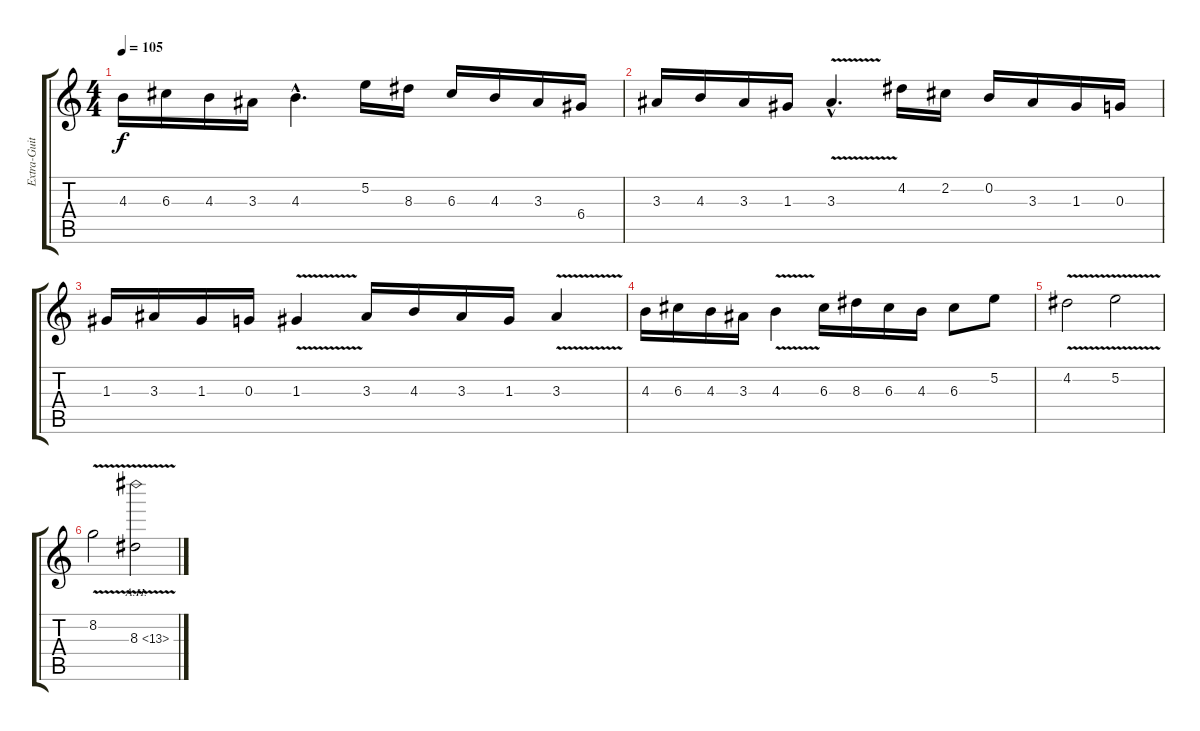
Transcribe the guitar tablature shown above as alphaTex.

\track ("Extra-Guitar - BG" "Extra-Guit") {instrument distortionguitar}
\staff {score tabs}
\tuning (E4 B3 G3 D3 A2 E2) {hide}
\ts (4 4)
\tempo 105
\clef g2
\ks c
4.3.16{dy f} 6.3.16 4.3.16 3.3.16 4.3{hac}.4{d} 5.2.16 8.3.16 6.3.16 4.3.16 3.3.16 6.4.16 |
3.3.16 4.3.16 3.3.16 1.3.16 3.3{v hac}.4{d} 4.2.16 2.2.16 0.2.16 3.3.16 1.3.16 0.3.16 |
1.3.16 3.3.16 1.3.16 0.3.16 1.3{v}.4 3.3.16 4.3.16 3.3.16 1.3.16 3.3{v}.4 |
4.3.16 6.3.16 4.3.16 3.3.16 4.3{v}.4 6.3.16 8.3.16 6.3.16 4.3.16 6.3.8 5.2.8 |
4.2{v}.2 5.2{v}.2 |
8.2{v}.2 8.3{ah 5 v}.2
